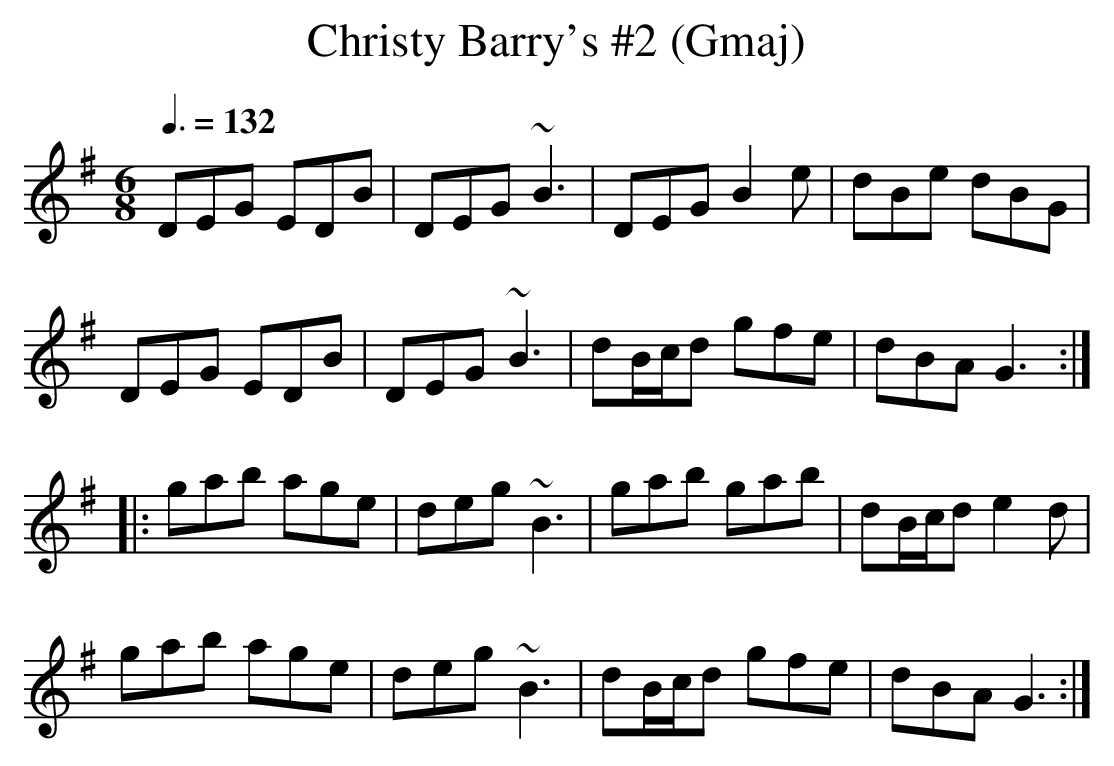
X:1
T:Christy Barry's #2 (Gmaj)
Q:3/8=132
M:6/8
L:1/8
K:Gmaj
DEG EDB|DEG ~B3|DEG B2e|dBe dBG|
DEG EDB|DEG ~B3|dB/c/d gfe|dBA G3:|
|:gab age|deg ~B3|gab gab|dB/c/d e2d|
gab age|deg ~B3|dB/c/d gfe|dBA G3:|
